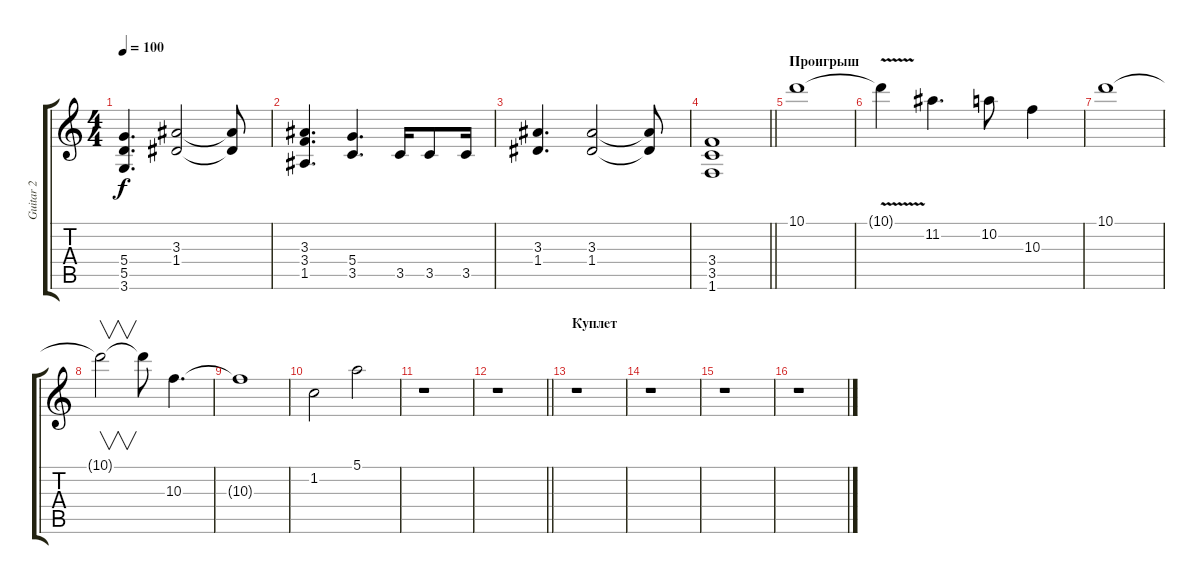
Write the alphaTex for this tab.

\track ("Guitar 2" "Guitar 2") {instrument overdrivenguitar}
\staff {score tabs}
\tuning (E4 B3 G3 D3 A2 E2) {hide}
\ts (4 4)
\tempo 100
\clef g2
\ks c
(5.4 5.5 3.6).4{d dy f} (3.3 1.4).2 (3.3{t} 1.4{t}).8 |
(3.3 3.4 1.5).4{d} (5.4 3.5).4{d} 3.5.16 3.5.8 3.5.16 |
(3.3 1.4).4{d} (3.3 1.4).2 (3.3{t} 1.4{t}).8 |
\barLineRight lightlight
(3.4 3.5 1.6).1 |
\section ("" "Проигрыш")
10.1.1{volume 8} |
10.1{v t}.4 11.2.4{d volume 16} 10.2.8 10.3.4 |
10.1.1 |
10.1{t}.2{v} 10.1{t}.8 10.3.4{d} |
10.3{t}.1 |
1.2.2 5.1.2 |
r.1 |
\barLineRight lightlight
r.1 |
\section ("" "Куплет")
r.1 |
r.1 |
r.1 |
r.1
